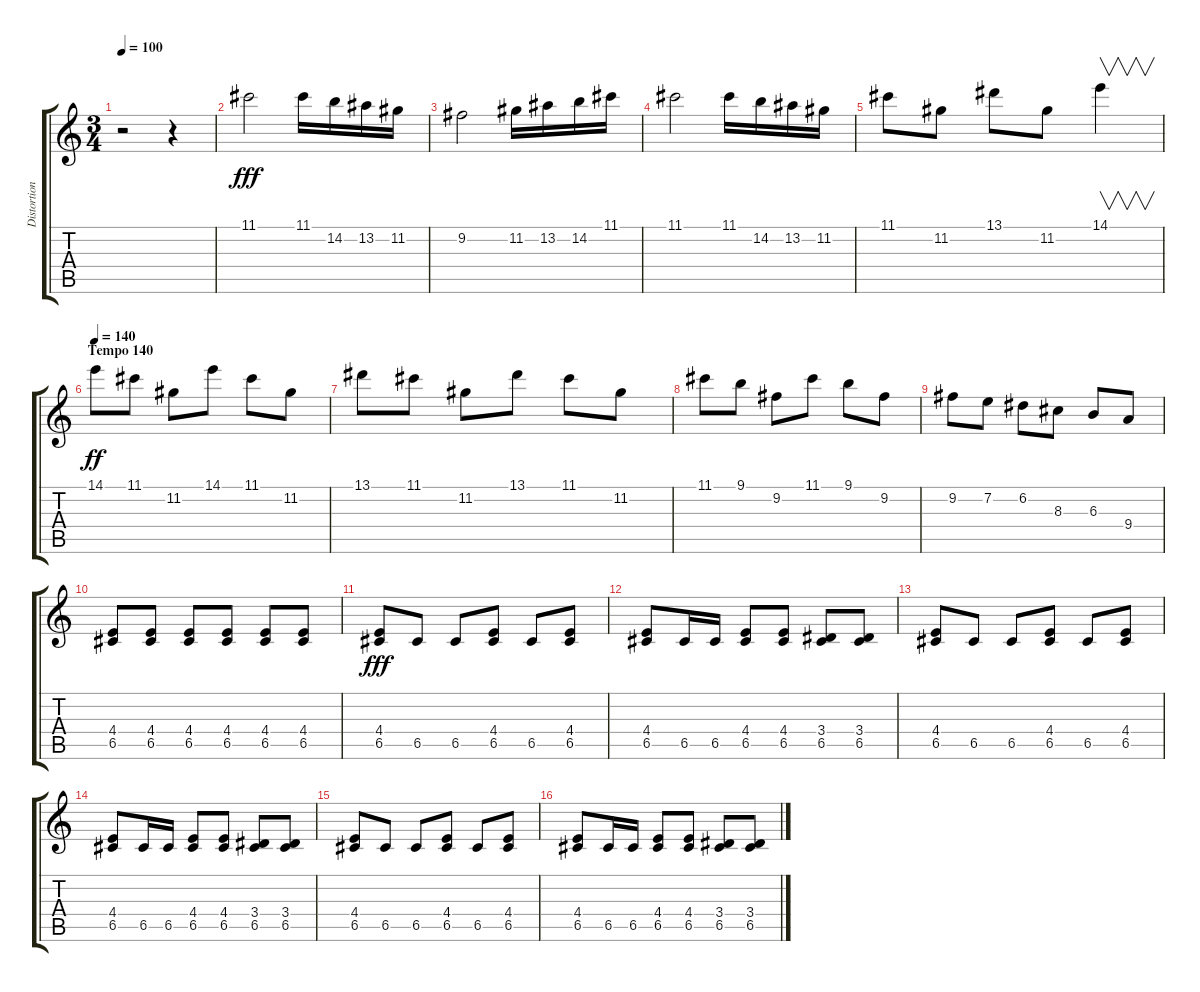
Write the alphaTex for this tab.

\track ("Distortion 2" "Distortion") {instrument distortionguitar}
\staff {score tabs}
\tuning (D4 A3 F3 C3 G2 D2) {hide}
\ts (3 4)
\tempo 100
\clef g2
\ks c
r.2{dy fff} r.4 |
11.1.2 11.1.16 14.2.16 13.2.16 11.2.16 |
9.2.2 11.2.16 13.2.16 14.2.16 11.1.16 |
11.1.2 11.1.16 14.2.16 13.2.16 11.2.16 |
11.1.8 11.2.8 13.1.8 11.2.8 14.1.4{v} |
\section ("" "Tempo 140")
\tempo 140
14.1.8{dy ff} 11.1.8 11.2.8 14.1.8 11.1.8 11.2.8 |
13.1.8 11.1.8 11.2.8 13.1.8 11.1.8 11.2.8 |
11.1.8 9.1.8 9.2.8 11.1.8 9.1.8 9.2.8 |
9.2.8 7.2.8 6.2.8 8.3.8 6.3.8 9.4.8 |
(4.4 6.5).8 (4.4 6.5).8 (4.4 6.5).8 (4.4 6.5).8 (4.4 6.5).8 (4.4 6.5).8 |
(4.4 6.5).8{dy fff balance 8} 6.5.8 6.5.8 (4.4 6.5).8 6.5.8 (4.4 6.5).8 |
(4.4 6.5).8 6.5.16 6.5.16 (4.4 6.5).8 (4.4 6.5).8 (3.4 6.5).8 (3.4 6.5).8 |
(4.4 6.5).8 6.5.8 6.5.8 (4.4 6.5).8 6.5.8 (4.4 6.5).8 |
(4.4 6.5).8 6.5.16 6.5.16 (4.4 6.5).8 (4.4 6.5).8 (3.4 6.5).8 (3.4 6.5).8 |
(4.4 6.5).8 6.5.8 6.5.8 (4.4 6.5).8 6.5.8 (4.4 6.5).8 |
(4.4 6.5).8 6.5.16 6.5.16 (4.4 6.5).8 (4.4 6.5).8 (3.4 6.5).8 (3.4 6.5).8
